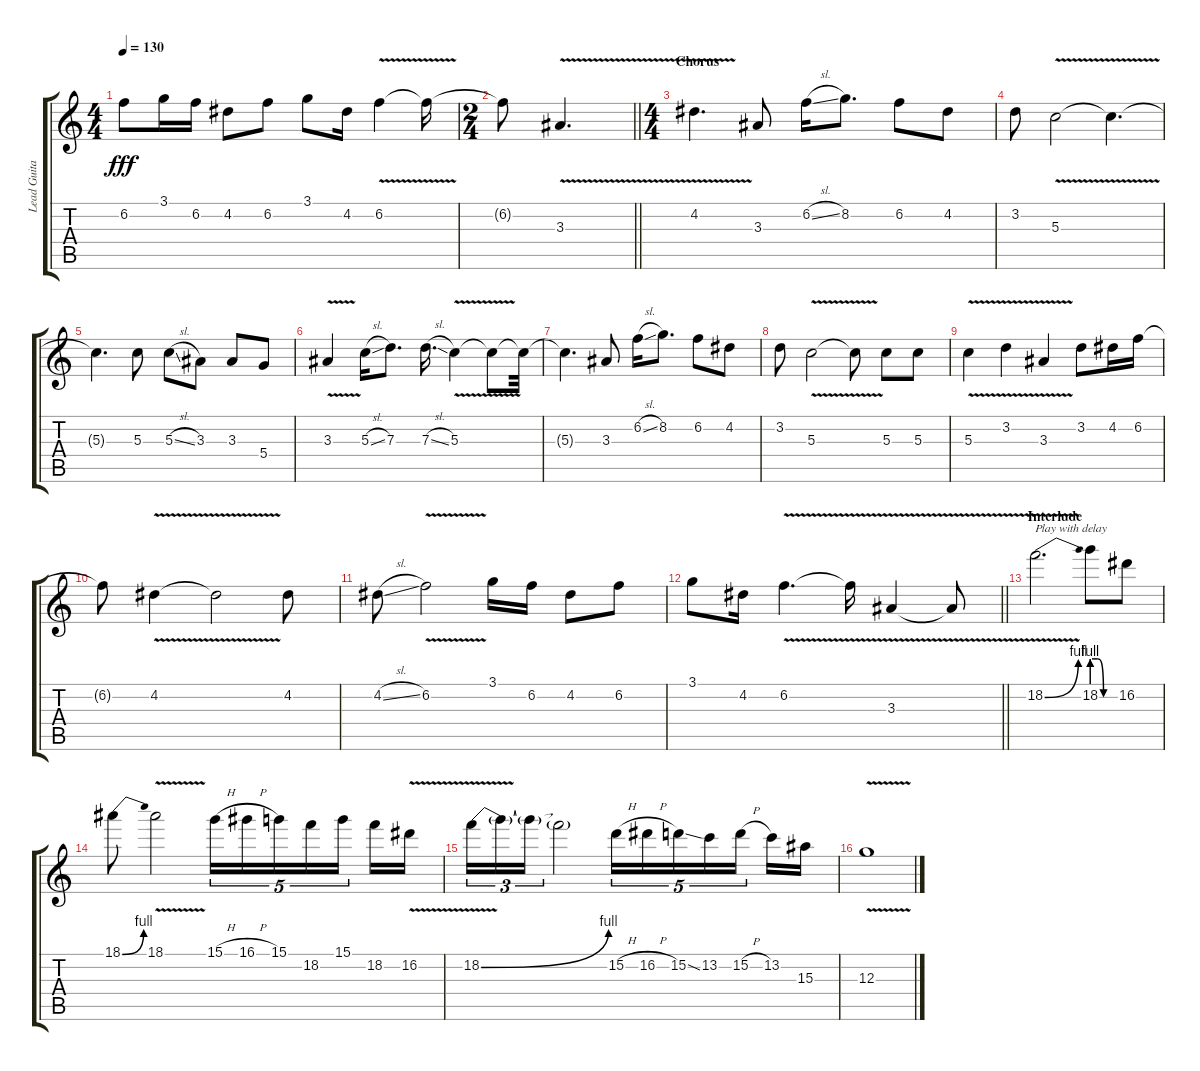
\track ("Lead Guitar" "Lead Guita") {instrument distortionguitar}
\staff {score tabs}
\tuning (E4 B3 G3 D3 A2 E2) {hide}
\ts (4 4)
\tempo 130
\clef g2
\ks c
6.2{t}.8{dy fff} 3.1.16 6.2.16 4.2.8 6.2.8 3.1.8 4.2.16 6.2{v}.4 6.2{t}.16 |
\ts (2 4)
\barLineRight lightlight
6.2{t}.8 3.3{v}.4{d} |
\ts (4 4)
\section ("" "Chorus")
4.2{v}.4{d} 3.3.8 6.2{sl}.16 8.2.8{d} 6.2.8 4.2.8 |
3.2.8 5.3{v}.2 5.3{t}.4{d} |
5.3{t}.4{d} 5.3.8 5.3{sl}.8 3.3.8 3.3.8 5.4.8 |
3.3{v}.4 5.3{sl}.16 7.3.8{d} 7.3{sl}.16{d} 5.3{v}.4 5.3{t}.8 5.3{t}.32 |
5.3{t}.4{d} 3.3.8 6.2{sl}.16 8.2.8{d} 6.2.8 4.2.8 |
3.2.8 5.3{v}.2 5.3{t}.8 5.3.8 5.3.8 |
5.3{v}.4 3.2{v}.4 3.3{v}.4 3.2.8 4.2.16 6.2.16 |
6.2{t}.8 4.2{v}.4 4.2{t}.2 4.2.8 |
4.2{sl}.8 6.2{v}.2 3.1.16 6.2.16 4.2.8 6.2.8 |
\barLineRight lightlight
3.1.8 4.2.16 6.2{v}.4{d} 6.2{t}.16 3.3{v}.4 3.3{t}.8 |
\section ("" "Interlude")
18.2{be (bend 0 0 60 4) v}.2{d txt "Play with delay"} 18.2{be (custom 0 4 15 4 30 0 60 0)}.8 16.2.8 |
18.1{be (bend 0 0 60 4)}.8 18.1{v}.2 15.1{h}.16{tu (5 4)} 16.1{h}.16{tu (5 4)} 15.1.16{tu (5 4)} 18.2.16{tu (5 4)} 15.1.16{tu (5 4) beam splitsecondary} 18.2.16 16.2{v}.16 |
18.2{be (bend 0 0 60 4) v}.16{tu (3 2)} 18.2{t}.16{tu (3 2)} 18.2{t}.16{tu (3 2)} 18.2{t}.2 15.2{h}.16{tu (5 4)} 16.2{h}.16{tu (5 4)} 15.2{ss}.16{tu (5 4)} 13.2.16{tu (5 4)} 15.2{h}.16{tu (5 4) beam splitsecondary} 13.2.16 15.3.16 |
12.3{v}.1
